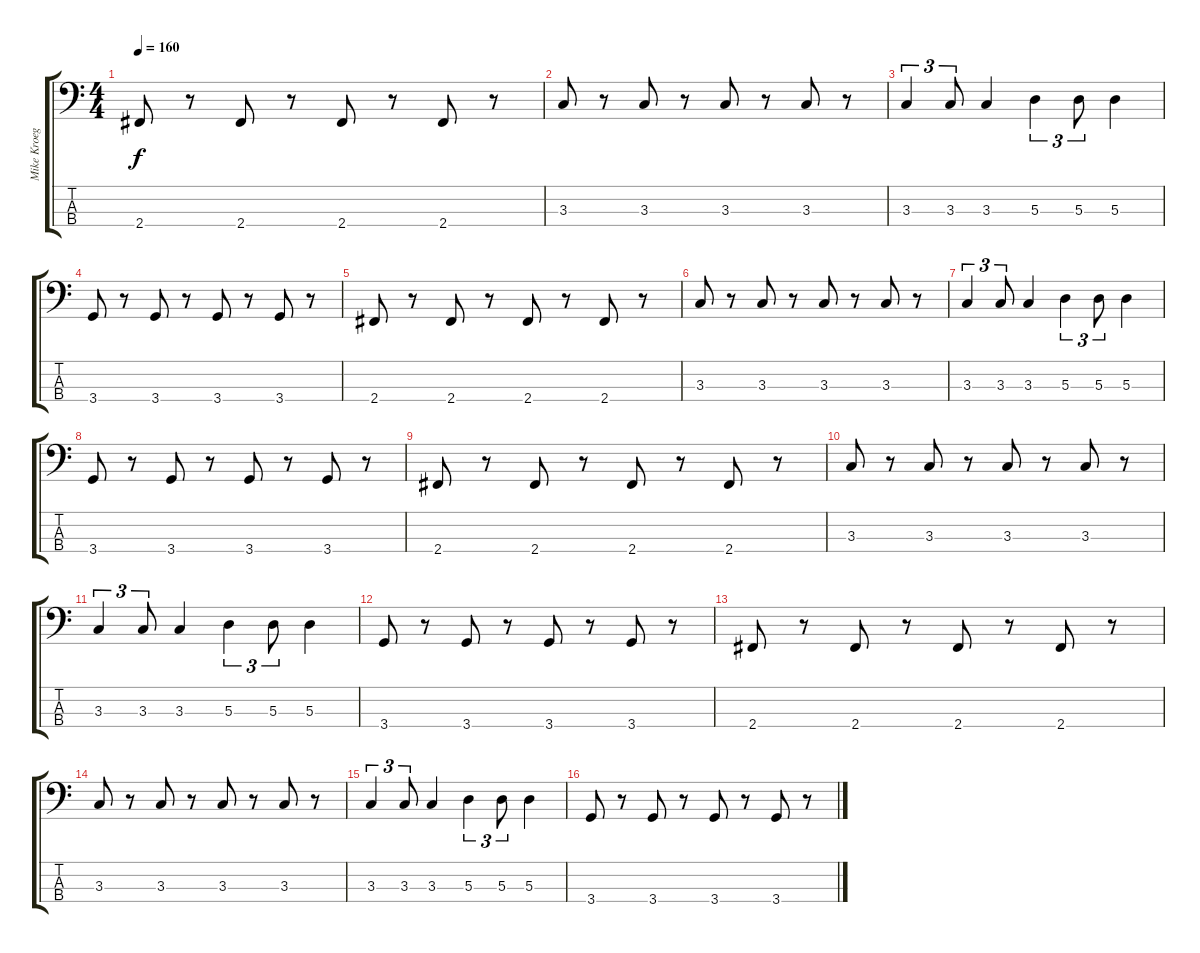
\track ("Mike Kroeger" "Mike Kroeg") {instrument electricbassfinger}
\staff {score tabs}
\tuning (G2 D2 A1 E1) {hide}
\ts (4 4)
\tempo 160
\clef f4
\ks c
2.4.8{dy f} r.8 2.4.8 r.8 2.4.8 r.8 2.4.8 r.8 |
3.3.8 r.8 3.3.8 r.8 3.3.8 r.8 3.3.8 r.8 |
3.3.4{tu (3 2)} 3.3.8{tu (3 2)} 3.3.4 5.3.4{tu (3 2)} 5.3.8{tu (3 2)} 5.3.4 |
3.4.8 r.8 3.4.8 r.8 3.4.8 r.8 3.4.8 r.8 |
2.4.8 r.8 2.4.8 r.8 2.4.8 r.8 2.4.8 r.8 |
3.3.8 r.8 3.3.8 r.8 3.3.8 r.8 3.3.8 r.8 |
3.3.4{tu (3 2)} 3.3.8{tu (3 2)} 3.3.4 5.3.4{tu (3 2)} 5.3.8{tu (3 2)} 5.3.4 |
3.4.8 r.8 3.4.8 r.8 3.4.8 r.8 3.4.8 r.8 |
2.4.8 r.8 2.4.8 r.8 2.4.8 r.8 2.4.8 r.8 |
3.3.8 r.8 3.3.8 r.8 3.3.8 r.8 3.3.8 r.8 |
3.3.4{tu (3 2)} 3.3.8{tu (3 2)} 3.3.4 5.3.4{tu (3 2)} 5.3.8{tu (3 2)} 5.3.4 |
3.4.8{volume 3} r.8 3.4.8 r.8 3.4.8 r.8 3.4.8 r.8 |
2.4.8 r.8 2.4.8 r.8 2.4.8 r.8 2.4.8 r.8 |
3.3.8 r.8 3.3.8 r.8 3.3.8 r.8 3.3.8 r.8 |
3.3.4{tu (3 2)} 3.3.8{tu (3 2)} 3.3.4 5.3.4{tu (3 2)} 5.3.8{tu (3 2)} 5.3.4 |
3.4.8{volume 0} r.8 3.4.8 r.8 3.4.8 r.8 3.4.8 r.8
